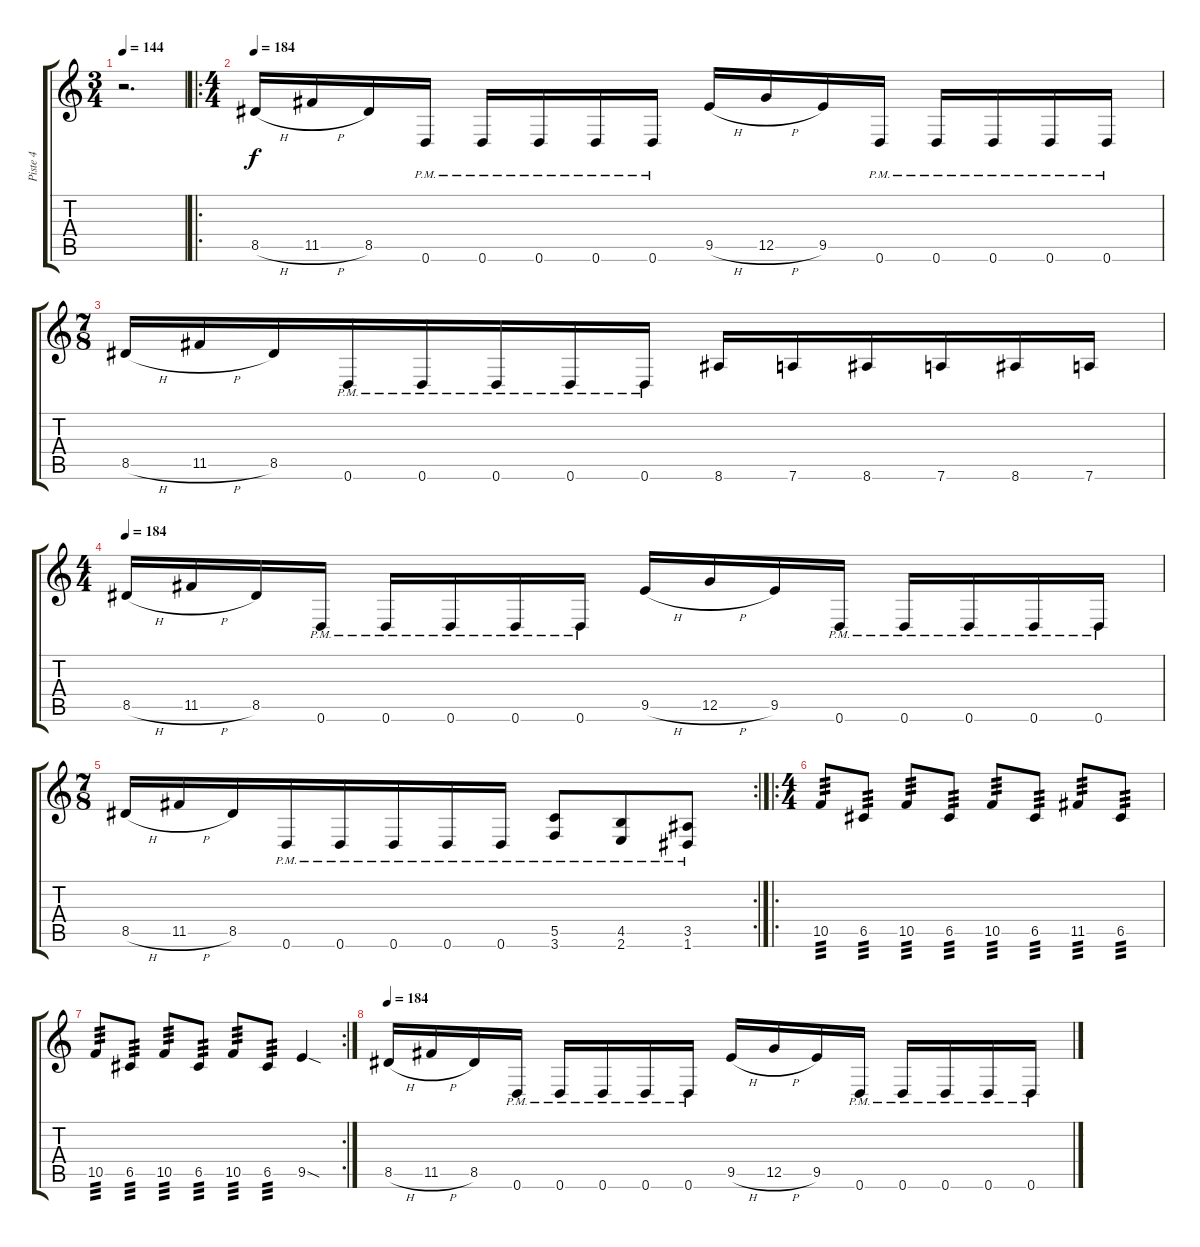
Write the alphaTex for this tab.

\track ("Piste 4" "Piste 4") {instrument distortionguitar}
\staff {score tabs}
\tuning (D4 A3 F3 C3 G2 D2) {hide}
\ts (3 4)
\tempo 144
\clef g2
\ks c
r.2{d dy f instrument distortionguitar} |
\ro
\ts (4 4)
\tempo 184
8.5{h}.16 11.5{h}.16 8.5.16 0.6{pm}.16 0.6{pm}.16 0.6{pm}.16 0.6{pm}.16 0.6{pm}.16 9.5{h}.16 12.5{h}.16 9.5.16 0.6{pm}.16 0.6{pm}.16 0.6{pm}.16 0.6{pm}.16 0.6{pm}.16 |
\ts (7 8)
8.5{h}.16 11.5{h}.16 8.5.16 0.6{pm}.16 0.6{pm}.16 0.6{pm}.16 0.6{pm}.16 0.6{pm}.16 8.6.16 7.6.16 8.6.16 7.6.16 8.6.16 7.6.16 |
\ts (4 4)
\tempo 184
8.5{h}.16 11.5{h}.16 8.5.16 0.6{pm}.16 0.6{pm}.16 0.6{pm}.16 0.6{pm}.16 0.6{pm}.16 9.5{h}.16 12.5{h}.16 9.5.16 0.6{pm}.16 0.6{pm}.16 0.6{pm}.16 0.6{pm}.16 0.6{pm}.16 |
\rc 2
\ts (7 8)
8.5{h}.16 11.5{h}.16 8.5.16 0.6{pm}.16 0.6{pm}.16 0.6{pm}.16 0.6{pm}.16 0.6{pm}.16 (5.5 3.6{pm}).8 (4.5 2.6{pm}).8 (3.5 1.6{pm}).8 |
\ro
\ts (4 4)
10.5.8{tp 3} 6.5.8{tp 3} 10.5.8{tp 3} 6.5.8{tp 3} 10.5.8{tp 3} 6.5.8{tp 3} 11.5.8{tp 3} 6.5.8{tp 3} |
\rc 2
10.5.8{tp 3} 6.5.8{tp 3} 10.5.8{tp 3} 6.5.8{tp 3} 10.5.8{tp 3} 6.5.8{tp 3} 9.5{sod}.4 |
\tempo 184
8.5{h}.16 11.5{h}.16 8.5.16 0.6{pm}.16 0.6{pm}.16 0.6{pm}.16 0.6{pm}.16 0.6{pm}.16 9.5{h}.16 12.5{h}.16 9.5.16 0.6{pm}.16 0.6{pm}.16 0.6{pm}.16 0.6{pm}.16 0.6{pm}.16
